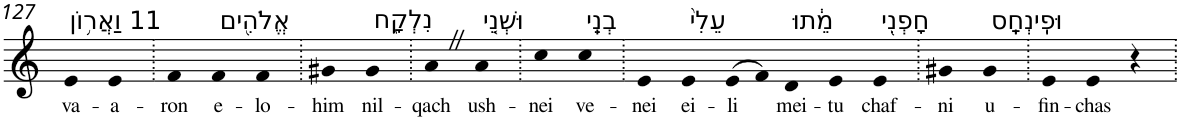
**kern	**text
*part1	*part1
*staff1	*staff1
*I"Piano	*
*I'Pno	*
!!LO:PB:g=z
*clefG2	*
*k[]	*
=127	=127
!LO:TX:a:t=11 וַאֲר֥וֹן	!
!	!LO:LY:b
4e	va-
!	!LO:LY:b
4e	-a-
=128.	=128.
!	!LO:LY:b
4f	-ron
!LO:TX:a:t=אֱלֹהִ֖ים	!
!	!LO:LY:b
4f	e-
!	!LO:LY:b
4f	-lo-
=129.	=129.
!	!LO:LY:b
4g#X	-him
!LO:TX:a:t=נִלְקָ֑ח	!
!	!LO:LY:b
4g#	nil-
=130.	=130.
!	!LO:LY:b
4aZ	-qach
!LO:TX:a:t=וּשְׁנֵ֤י	!
!	!LO:LY:b
4a	ush-
=131.	=131.
!	!LO:LY:b
4cc	-nei
!LO:TX:a:t=בְנֵֽי	!
!	!LO:LY:b
4cc	ve-
=132.	=132.
!	!LO:LY:b
4e	-nei
!LO:TX:a:t=עֵלִי֙	!
!	!LO:LY:b
4e	ei-
!	!LO:LY:b
(>8e	-li
8f)	.
!LO:TX:a:t=מֵ֔תוּ	!
!	!LO:LY:b
4d	mei-
!	!LO:LY:b
4e	-tu
!LO:TX:a:t=חָפְנִ֖י	!
!	!LO:LY:b
4e	chaf-
=133.	=133.
!	!LO:LY:b
4g#X	-ni
!LO:TX:a:t=וּפִֽינְחָֽס	!
!	!LO:LY:b
4g#	u-
=134.	=134.
!	!LO:LY:b
4e	-fin-
!	!LO:LY:b
4e	-chas
4r	.
=.	=.
*-	*-
